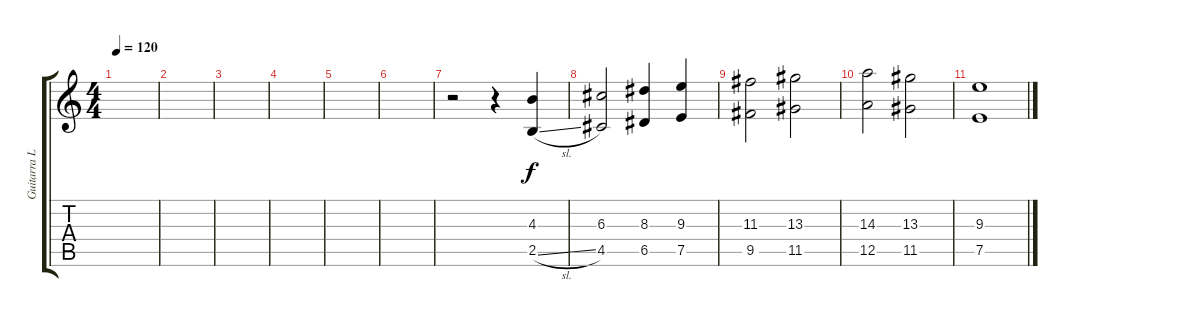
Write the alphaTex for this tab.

\track ("Guitarra Lider" "Guitarra L") {instrument distortionguitar}
\staff {score tabs}
\tuning (E4 B3 G3 D3 A2 E2) {hide}
\ts (4 4)
\tempo 120
\clef g2
\ks c
|
|
|
|
|
|
r.2 r.4 (4.3 2.5{sl}).4 |
(6.3 4.5).2 (8.3 6.5).4 (9.3 7.5).4 |
(11.3 9.5).2 (13.3 11.5).2 |
(14.3 12.5).2 (13.3 11.5).2 |
(9.3 7.5).1
